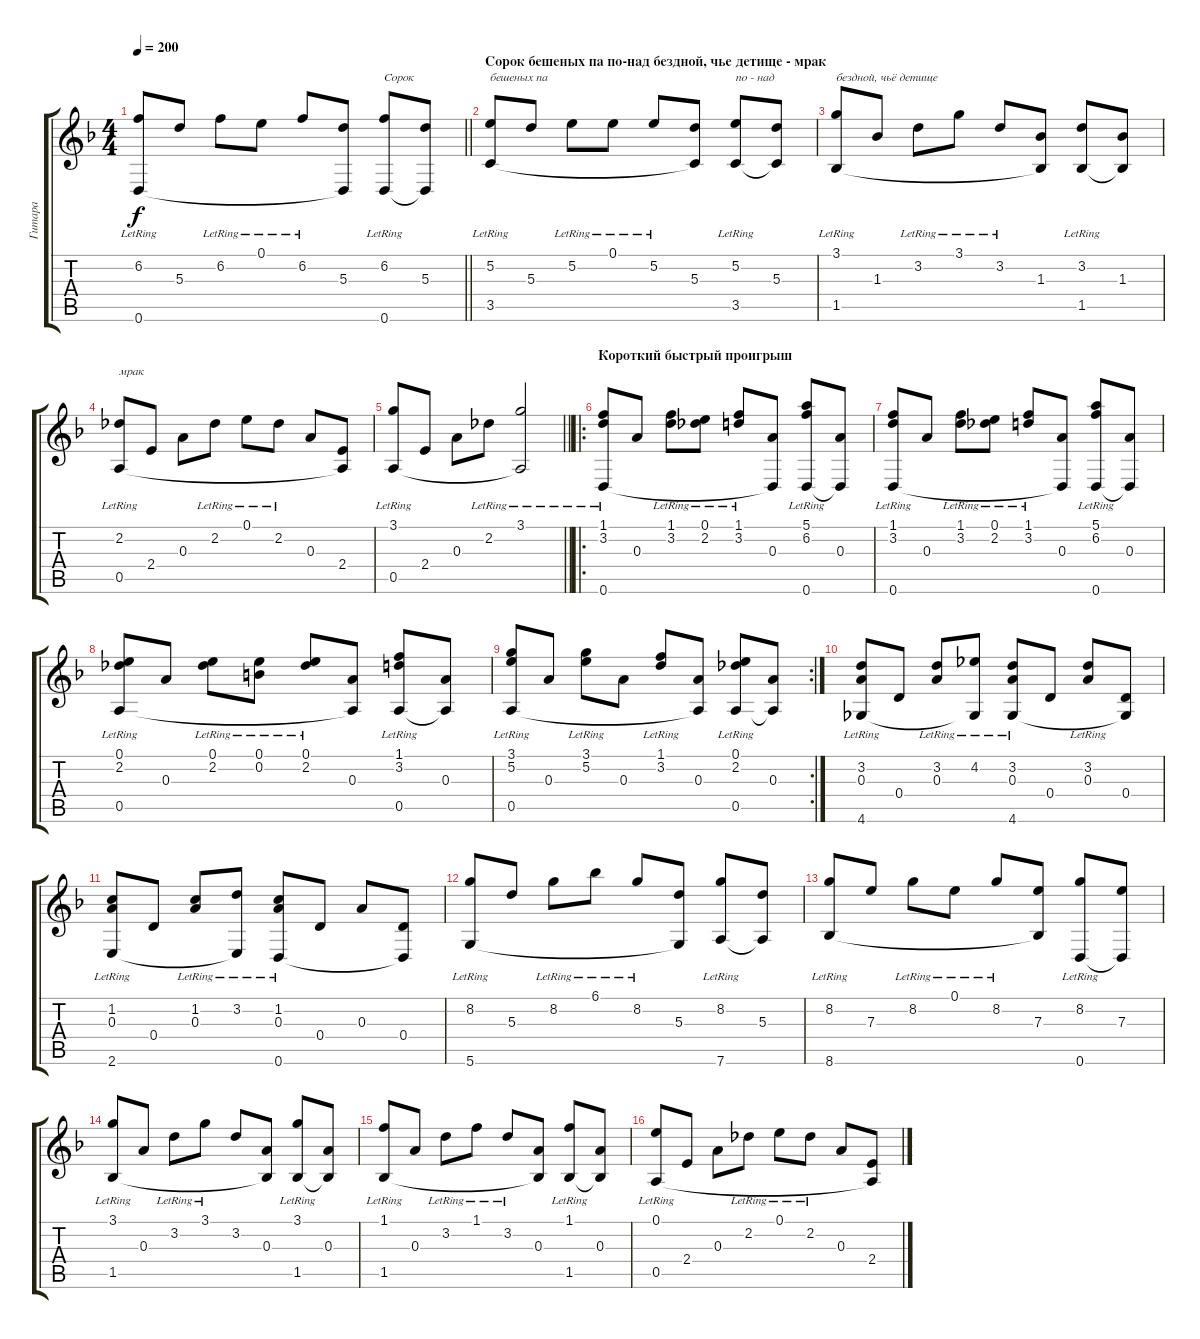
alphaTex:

\track ("Гитара" "Гитара") {instrument acousticguitarnylon}
\staff {score tabs}
\tuning (E4 B3 A3 D3 A2 D2) {hide}
\ts (4 4)
\tempo 200
\clef g2
\barLineRight lightlight
\ks f
(6.2{lr} 0.6{lr}).8{dy f} 5.3.8 6.2{lr}.8 0.1{lr}.8 6.2{lr}.8 (5.3 0.6{t}).8 (6.2{lr} 0.6).8{txt "Сорок"} (5.3 0.6{t}).8 |
\section ("" "Сорок бешеных па по-над бездной, чье детище - мрак")
(5.2{lr} 3.5{lr}).8{txt "бешеных па"} 5.3.8 5.2{lr}.8 0.1{lr}.8 5.2{lr}.8 (5.3 3.5{t}).8 (5.2{lr} 3.5).8{txt "по - над"} (5.3 3.5{t}).8 |
(3.1{lr} 1.5{lr}).8{txt "бездной, чьё детище"} 1.3.8 3.2{lr}.8 3.1{lr}.8 3.2{lr}.8 (1.3 1.5{t}).8 (3.2{lr} 1.5).8 (1.3 1.5{t}).8 |
(2.2{lr} 0.5{lr}).8{txt "мрак"} 2.4.8 0.3.8 2.2{lr}.8 0.1{lr}.8 2.2{lr}.8 0.3.8 (2.4 0.5{t}).8 |
\barLineRight lightlight
(3.1{lr} 0.5{lr}).8 2.4.8 0.3.8 2.2{lr}.8 (3.1{lr} 0.5{t}).2 |
\ro
\section ("" "Короткий быстрый проигрыш")
(1.1{lr} 3.2{lr} 0.6{lr}).8 0.3.8 (1.1{lr} 3.2{lr}).8 (0.1{lr} 2.2{lr}).8 (1.1{lr} 3.2{lr}).8 (0.3 0.6{t}).8 (5.1{lr} 6.2{lr} 0.6).8 (0.3 0.6{t}).8 |
(1.1{lr} 3.2{lr} 0.6{lr}).8 0.3.8 (1.1{lr} 3.2{lr}).8 (0.1{lr} 2.2{lr}).8 (1.1{lr} 3.2{lr}).8 (0.3 0.6{t}).8 (5.1{lr} 6.2{lr} 0.6).8 (0.3 0.6{t}).8 |
(0.1{lr} 2.2{lr} 0.5{lr}).8 0.3.8 (0.1{lr} 2.2{lr}).8 (0.1{lr} 0.2{lr}).8 (0.1{lr} 2.2{lr}).8 (0.3 0.5{t}).8 (1.1{lr} 3.2{lr} 0.5).8 (0.3 0.5{t}).8 |
\rc 2
(3.1{lr} 5.2{lr} 0.5{lr}).8 0.3.8 (3.1{lr} 5.2{lr}).8 0.3.8 (1.1{lr} 3.2{lr}).8 (0.3 0.5{t}).8 (0.1{lr} 2.2{lr} 0.5).8 (0.3 0.5{t}).8 |
(3.2{lr} 0.3 4.6{lr}).8 0.4.8 (3.2{lr} 0.3).8 (4.2{lr} 4.6{t}).8 (3.2{lr} 0.3 4.6{lr}).8 0.4.8 (3.2{lr} 0.3).8 (0.4 4.6{t}).8 |
(1.2{lr} 0.3 2.6{lr}).8 0.4.8 (1.2{lr} 0.3).8 (3.2{lr} 2.6{t}).8 (1.2{lr} 0.3 0.6{lr}).8 0.4.8 0.3.8 (0.4 0.6{t}).8 |
(8.2{lr} 5.6{lr}).8 5.3.8 8.2{lr}.8 6.1{lr}.8 8.2{lr}.8 (5.3 5.6{t}).8 (8.2{lr} 7.6).8 (5.3 7.6{t}).8 |
(8.2{lr} 8.6{lr}).8 7.3.8 8.2{lr}.8 0.1{lr}.8 8.2{lr}.8 (7.3 8.6{t}).8 (8.2{lr} 0.6).8 (7.3 0.6{t}).8 |
(3.1{lr} 1.5{lr}).8 0.3.8 3.2{lr}.8 3.1{lr}.8 3.2.8 (0.3 1.5{t}).8 (3.1{lr} 1.5{lr}).8 (0.3 1.5{t}).8 |
(1.1{lr} 1.5{lr}).8 0.3.8 3.2{lr}.8 1.1{lr}.8 3.2{lr}.8 (0.3 1.5{t}).8 (1.1{lr} 1.5{lr}).8 (0.3 1.5{t}).8 |
(0.1{lr} 0.5{lr}).8 2.4.8 0.3.8 2.2{lr}.8 0.1{lr}.8 2.2{lr}.8 0.3.8 (2.4 0.5{t}).8
